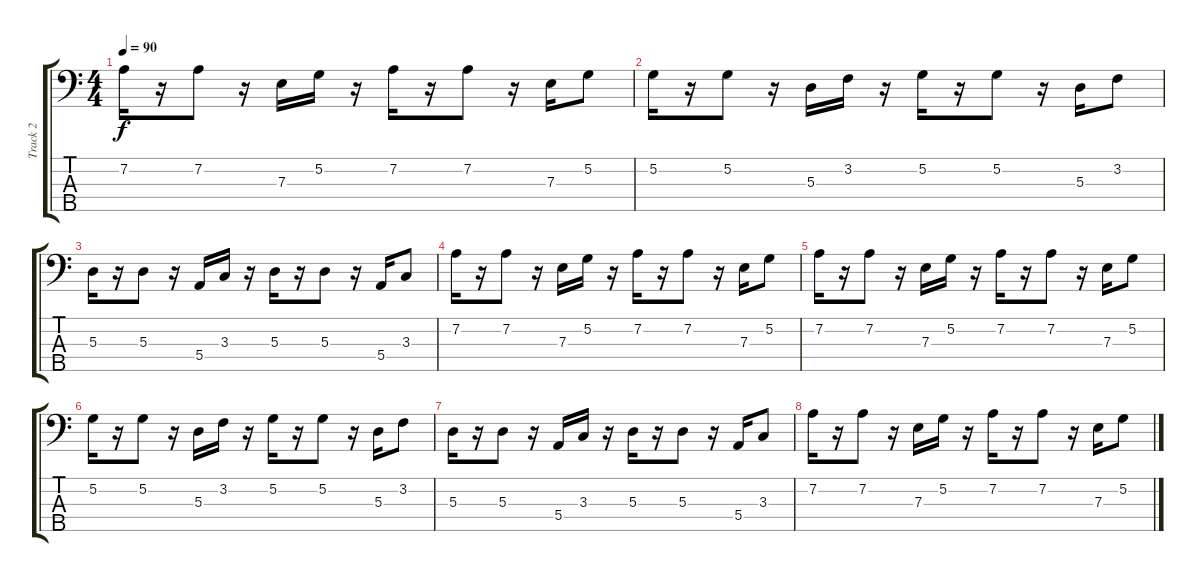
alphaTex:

\track ("Track 2" "Track 2") {instrument electricbassfinger}
\staff {score tabs}
\tuning (G2 D2 A1 E1 B0) {hide}
\ts (4 4)
\tempo 90
\clef f4
\ks c
7.2.16{dy f} r.16 7.2.8 r.16 7.3.16 5.2.16 r.16 7.2.16 r.16 7.2.8 r.16 7.3.16 5.2.8 |
5.2.16 r.16 5.2.8 r.16 5.3.16 3.2.16 r.16 5.2.16 r.16 5.2.8 r.16 5.3.16 3.2.8 |
5.3.16 r.16 5.3.8 r.16 5.4.16 3.3.16 r.16 5.3.16 r.16 5.3.8 r.16 5.4.16 3.3.8 |
7.2.16 r.16 7.2.8 r.16 7.3.16 5.2.16 r.16 7.2.16 r.16 7.2.8 r.16 7.3.16 5.2.8 |
7.2.16 r.16 7.2.8 r.16 7.3.16 5.2.16 r.16 7.2.16 r.16 7.2.8 r.16 7.3.16 5.2.8 |
5.2.16 r.16 5.2.8 r.16 5.3.16 3.2.16 r.16 5.2.16 r.16 5.2.8 r.16 5.3.16 3.2.8 |
5.3.16 r.16 5.3.8 r.16 5.4.16 3.3.16 r.16 5.3.16 r.16 5.3.8 r.16 5.4.16 3.3.8 |
7.2.16 r.16 7.2.8 r.16 7.3.16 5.2.16 r.16 7.2.16 r.16 7.2.8 r.16 7.3.16 5.2.8
